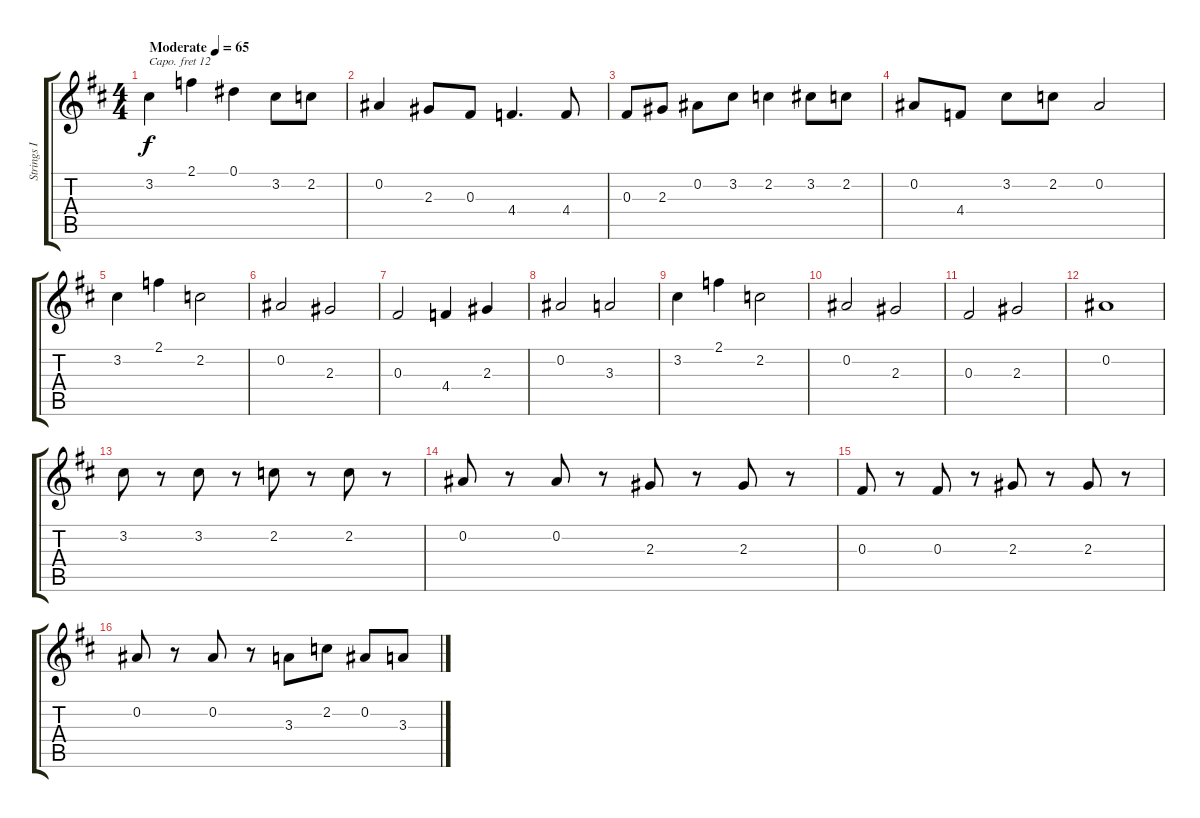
\track ("Strings I" "Strings I") {instrument stringensemble1}
\staff {score tabs}
\capo 12
\tuning (Eb4 Bb3 Gb3 Db3 Ab2 Eb2) {hide}
\ts (4 4)
\tempo (65 "Moderate")
\clef g2
\ks d
3.2.4{dy f instrument stringensemble1} 2.1.4 0.1.4 3.2.8 2.2.8 |
0.2.4 2.3.8 0.3.8 4.4.4{d} 4.4.8 |
0.3.8 2.3.8 0.2.8 3.2.8 2.2.4 3.2.8 2.2.8 |
0.2.8 4.4.8 3.2.8 2.2.8 0.2.2 |
3.2.4 2.1.4 2.2.2 |
0.2.2 2.3.2 |
0.3.2 4.4.4 2.3.4 |
0.2.2 3.3.2 |
3.2.4 2.1.4 2.2.2 |
0.2.2 2.3.2 |
0.3.2 2.3.2 |
0.2.1 |
3.2.8 r.8 3.2.8 r.8 2.2.8 r.8 2.2.8 r.8 |
0.2.8 r.8 0.2.8 r.8 2.3.8 r.8 2.3.8 r.8 |
0.3.8 r.8 0.3.8 r.8 2.3.8 r.8 2.3.8 r.8 |
0.2.8 r.8 0.2.8 r.8 3.3.8 2.2.8 0.2.8 3.3.8
